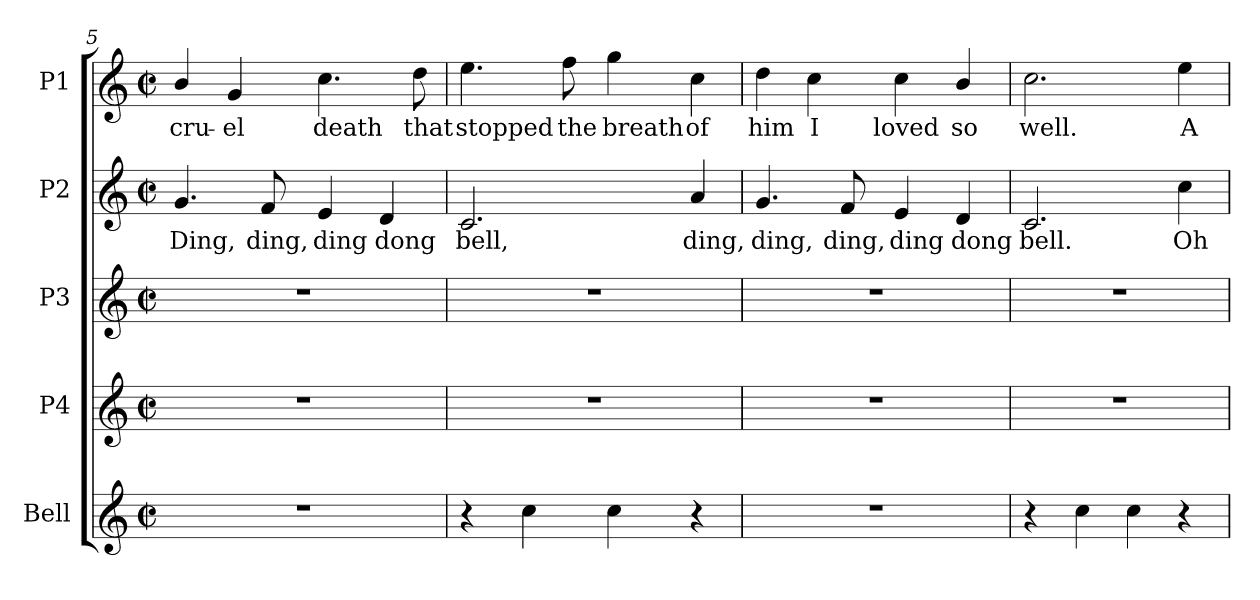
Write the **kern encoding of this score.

**kern	**kern	**kern	**kern	**text	**kern	**text
*part5	*part4	*part3	*part2	*part2	*part1	*part1
*staff5	*staff4	*staff3	*staff2	*staff2	*staff1	*staff1
*I"Bell	*I"P4	*I"P3	*I"P2	*	*I"P1	*
!!LO:LB:g=z
*clefG2	*clefG2	*clefG2	*clefG2	*	*clefG2	*
*ITrd-14c-24	*	*	*	*	*	*
*k[]	*k[]	*k[]	*k[]	*	*k[]	*
*C:	*C:	*C:	*C:	*	*C:	*
*M2/2	*M2/2	*M2/2	*M2/2	*	*M2/2	*
*met(c|)	*met(c|)	*met(c|)	*met(c|)	*	*met(c|)	*
=5	=5	=5	=5	=5	=5	=5
!	!	!	!	!LO:LY:b:color=#000000	!	!
!	!	!	!	!	!	!LO:LY:b:color=#000000
1r	1r	1r	4.gi/	Ding,	4bi/	cru-
!	!	!	!	!	!	!LO:LY:b:color=#000000
.	.	.	.	.	4gi/	-el
!	!	!	!	!LO:LY:b:color=#000000	!	!
.	.	.	8fi/	ding,	.	.
!	!	!	!	!LO:LY:b:color=#000000	!	!
!	!	!	!	!	!	!LO:LY:b:color=#000000
.	.	.	4ei/	ding	4.cci\	death
!	!	!	!	!LO:LY:b:color=#000000	!	!
.	.	.	4di/	dong	.	.
!	!	!	!	!	!	!LO:LY:b:color=#000000
.	.	.	.	.	8ddi\	that
=6	=6	=6	=6	=6	=6	=6
!	!	!	!	!LO:LY:b:color=#000000	!	!
!	!	!	!	!	!	!LO:LY:b:color=#000000
4r	1r	1r	2.ci/	bell,	4.eei\	stopped
4cccci\	.	.	.	.	.	.
!	!	!	!	!	!	!LO:LY:b:color=#000000
.	.	.	.	.	8ffi\	the
!	!	!	!	!	!	!LO:LY:b:color=#000000
4cccci\	.	.	.	.	4ggi\	breath
!	!	!	!	!LO:LY:b:color=#000000	!	!
!	!	!	!	!	!	!LO:LY:b:color=#000000
4r	.	.	4ai/	ding,	4cci\	of
=7	=7	=7	=7	=7	=7	=7
!	!	!	!	!LO:LY:b:color=#000000	!	!
!	!	!	!	!	!	!LO:LY:b:color=#000000
1r	1r	1r	4.gi/	ding,	4ddi\	him
!	!	!	!	!	!	!LO:LY:b:color=#000000
.	.	.	.	.	4cci\	I
!	!	!	!	!LO:LY:b:color=#000000	!	!
.	.	.	8fi/	ding,	.	.
!	!	!	!	!LO:LY:b:color=#000000	!	!
!	!	!	!	!	!	!LO:LY:b:color=#000000
.	.	.	4ei/	ding	4cci\	loved
!	!	!	!	!LO:LY:b:color=#000000	!	!
!	!	!	!	!	!	!LO:LY:b:color=#000000
.	.	.	4di/	dong	4bi/	so
=8	=8	=8	=8	=8	=8	=8
!	!	!	!	!LO:LY:b:color=#000000	!	!
!	!	!	!	!	!	!LO:LY:b:color=#000000
4r	1r	1r	2.ci/	bell.	2.cci\	well.
4cccci\	.	.	.	.	.	.
4cccci\	.	.	.	.	.	.
!	!	!	!	!LO:LY:b:color=#000000	!	!
!	!	!	!	!	!	!LO:LY:b:color=#000000
4r	.	.	4cci\	Oh	4eei\	A-
=	=	=	=	=	=	=
*-	*-	*-	*-	*-	*-	*-
